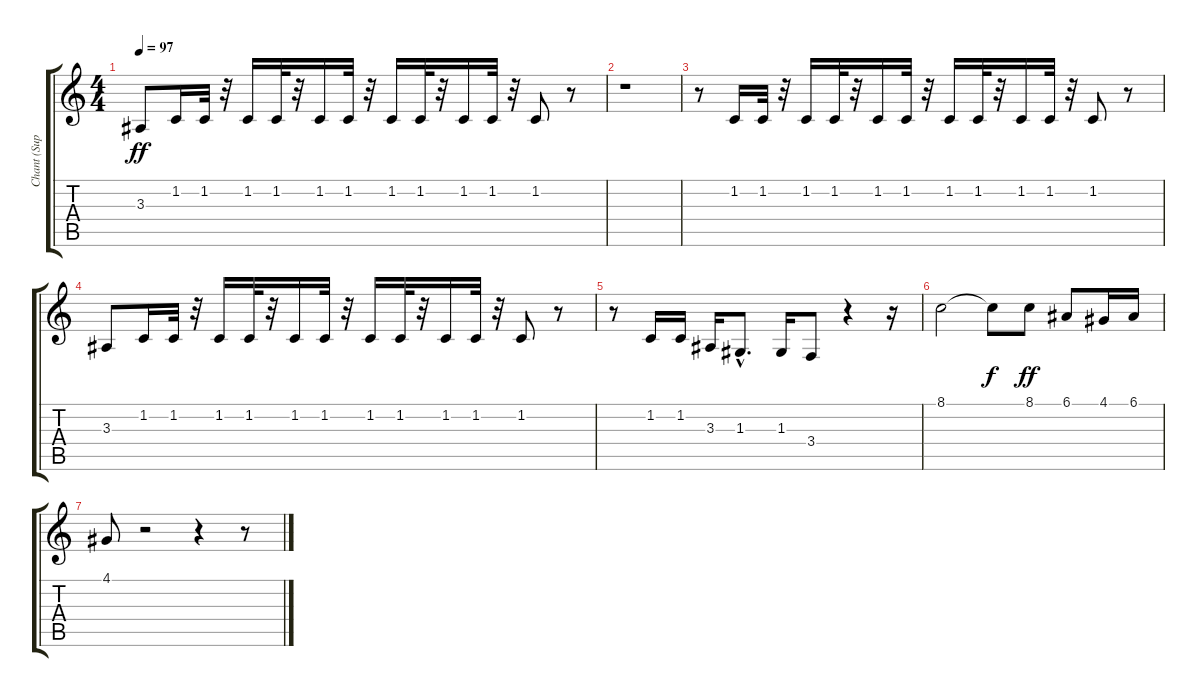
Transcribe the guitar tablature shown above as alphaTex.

\track ("Chant (SuperCat)" "Chant (Sup") {instrument tenorsax}
\staff {score tabs}
\tuning (E4 B3 G3 D3 A2 E2) {hide}
\ts (4 4)
\tempo 97
\clef g2
\ks c
3.3.8{dy ff} 1.2.16 1.2.32 r.32 1.2.16 1.2.32 r.32 1.2.16 1.2.32 r.32 1.2.16 1.2.32 r.32 1.2.16 1.2.32 r.32 1.2.8 r.8 |
r.1 |
r.8 1.2.16 1.2.32 r.32 1.2.16 1.2.32 r.32 1.2.16 1.2.32 r.32 1.2.16 1.2.32 r.32 1.2.16 1.2.32 r.32 1.2.8 r.8 |
3.3.8 1.2.16 1.2.32 r.32 1.2.16 1.2.32 r.32 1.2.16 1.2.32 r.32 1.2.16 1.2.32 r.32 1.2.16 1.2.32 r.32 1.2.8 r.8 |
r.8 1.2.16 1.2.16 3.3.16 1.3{hac}.8{d} 1.3.16 3.4.8 r.4 r.16 |
8.1.2 8.1{t}.8{dy f} 8.1.8{dy ff} 6.1.8 4.1.16 6.1.16 |
4.1.8 r.2 r.4 r.8
